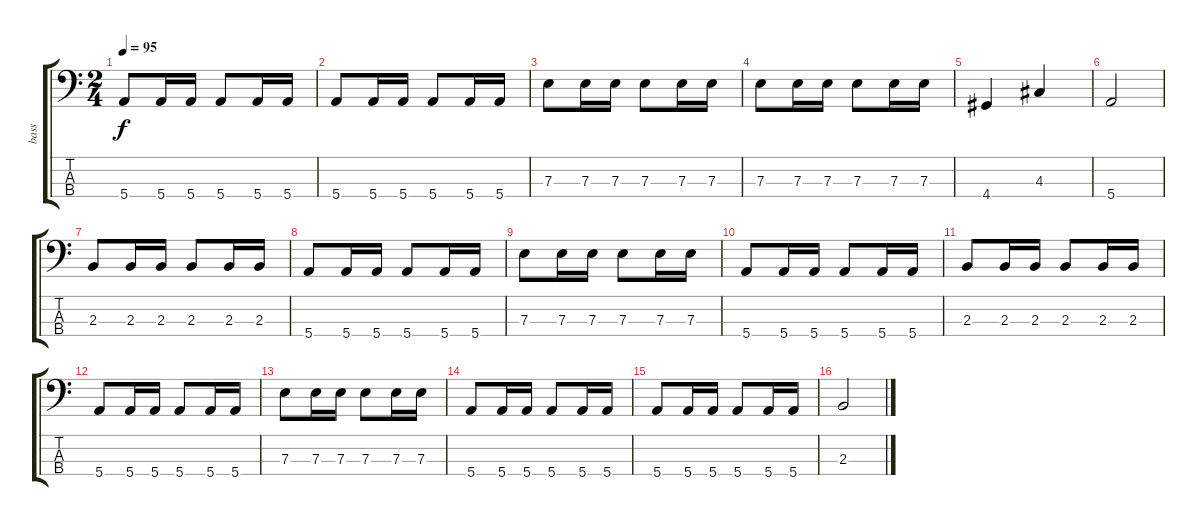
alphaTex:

\track ("bass" "bass") {instrument electricbassfinger}
\staff {score tabs}
\tuning (G2 D2 A1 E1) {hide}
\ts (2 4)
\tempo 95
\clef f4
\ks c
5.4.8{dy f} 5.4.16 5.4.16 5.4.8 5.4.16 5.4.16 |
5.4.8 5.4.16 5.4.16 5.4.8 5.4.16 5.4.16 |
7.3.8 7.3.16 7.3.16 7.3.8 7.3.16 7.3.16 |
7.3.8 7.3.16 7.3.16 7.3.8 7.3.16 7.3.16 |
4.4.4 4.3.4 |
5.4.2 |
2.3.8 2.3.16 2.3.16 2.3.8 2.3.16 2.3.16 |
5.4.8 5.4.16 5.4.16 5.4.8 5.4.16 5.4.16 |
7.3.8 7.3.16 7.3.16 7.3.8 7.3.16 7.3.16 |
5.4.8 5.4.16 5.4.16 5.4.8 5.4.16 5.4.16 |
2.3.8 2.3.16 2.3.16 2.3.8 2.3.16 2.3.16 |
5.4.8 5.4.16 5.4.16 5.4.8 5.4.16 5.4.16 |
7.3.8 7.3.16 7.3.16 7.3.8 7.3.16 7.3.16 |
5.4.8 5.4.16 5.4.16 5.4.8 5.4.16 5.4.16 |
5.4.8 5.4.16 5.4.16 5.4.8 5.4.16 5.4.16 |
2.3.2
